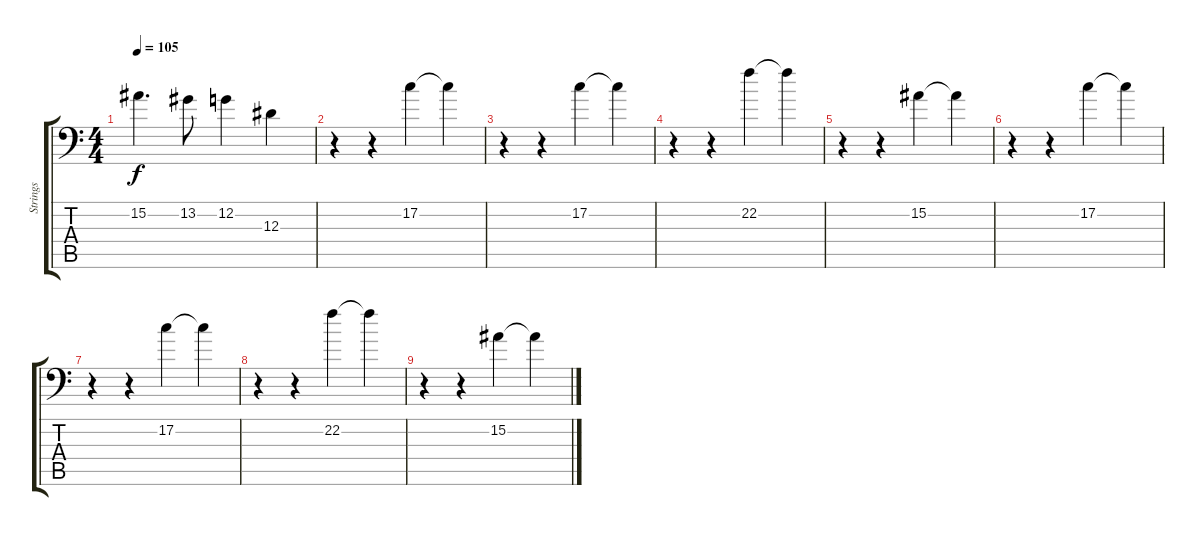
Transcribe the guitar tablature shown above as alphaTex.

\track ("Strings" "Strings") {instrument stringensemble2}
\staff {score tabs}
\tuning (C4 G3 Eb3 Bb2 F2 Bb1) {hide}
\ts (4 4)
\tempo 105
\clef f4
\ks c
15.2.4{d dy f} 13.2.8 12.2.4 12.3.4 |
r.4{instrument stringensemble2} r.4 17.2.4 17.2{t}.4 |
r.4 r.4 17.2.4 17.2{t}.4 |
r.4 r.4 22.2.4 22.2{t}.4 |
r.4 r.4 15.2.4 15.2{t}.4 |
r.4{instrument stringensemble2} r.4 17.2.4 17.2{t}.4 |
r.4 r.4 17.2.4 17.2{t}.4 |
r.4 r.4 22.2.4 22.2{t}.4 |
r.4 r.4 15.2.4 15.2{t}.4
